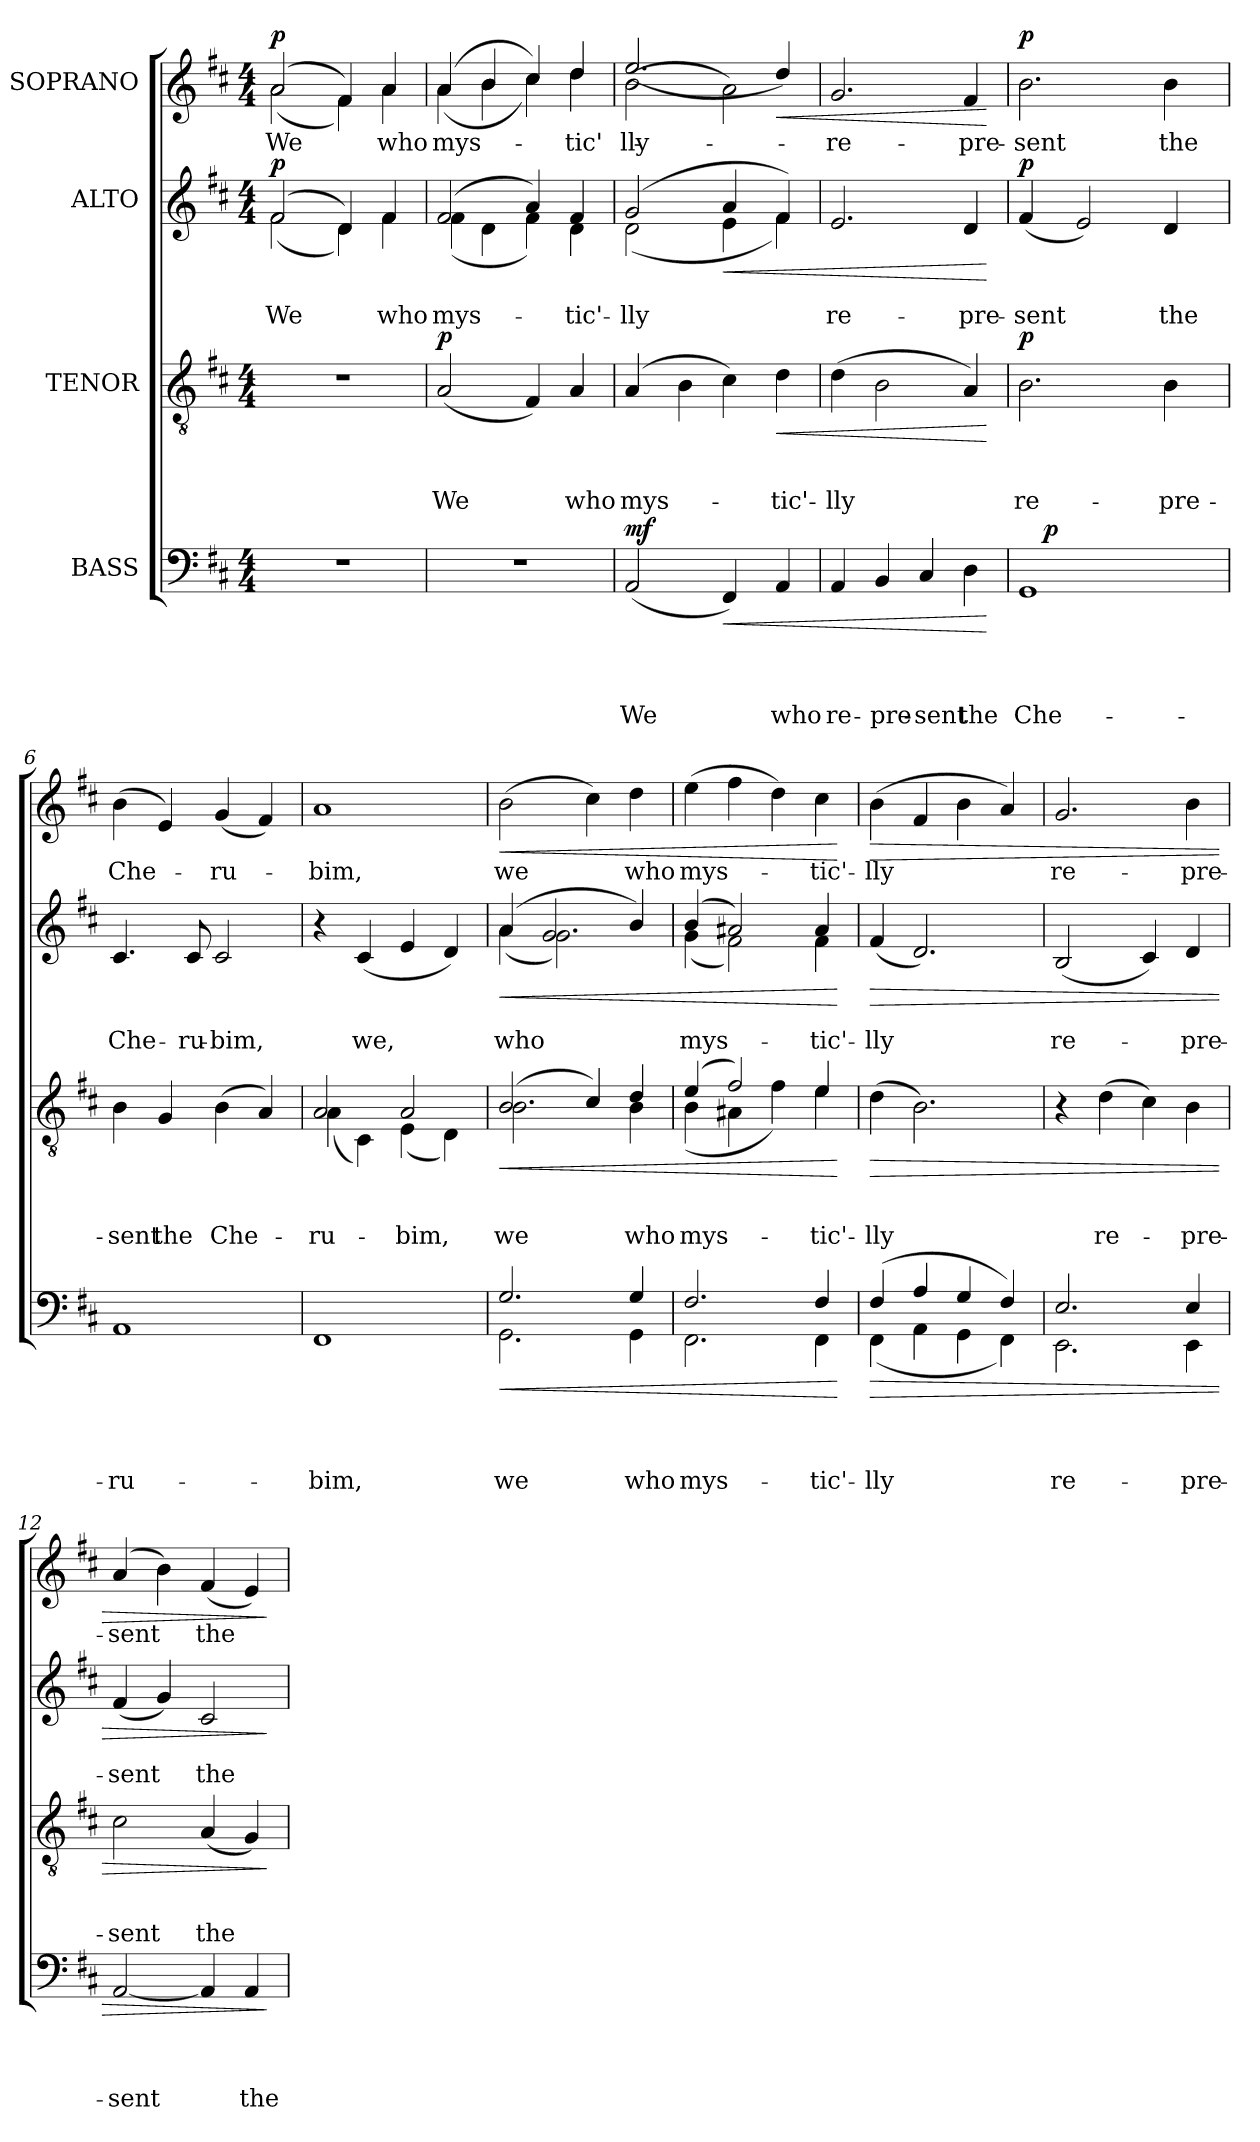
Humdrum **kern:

**kern	**text	**text	**text	**text	**dynam	**kern	**text	**text	**text	**dynam	**kern	**text	**text	**dynam	**kern	**text	**dynam
*part4	*part4	*part4	*part4	*part4	*part4	*part3	*part3	*part3	*part3	*part3	*part2	*part2	*part2	*part2	*part1	*part1	*part1
*staff4	*staff4	*staff4	*staff4	*staff4	*staff4	*staff3	*staff3	*staff3	*staff3	*staff3	*staff2	*staff2	*staff2	*staff2	*staff1	*staff1	*staff1
*I"BASS	*	*	*	*	*	*I"TENOR	*	*	*	*	*I"ALTO	*	*	*	*I"SOPRANO	*	*
*clefF4	*	*	*	*	*	*clefGv2	*	*	*	*	*clefG2	*	*	*	*clefG2	*	*
*k[f#c#]	*	*	*	*	*	*k[f#c#]	*	*	*	*	*k[f#c#]	*	*	*	*k[f#c#]	*	*
*D:	*	*	*	*	*	*D:	*	*	*	*	*D:	*	*	*	*D:	*	*
*M4/4	*	*	*	*	*	*M4/4	*	*	*	*	*M4/4	*	*	*	*M4/4	*	*
=1	=1	=1	=1	=1	=1	=1	=1	=1	=1	=1	=1	=1	=1	=1	=1	=1	=1
!	!	!	!	!	!	!	!	!	!	!	!	!	!	!	!LO:TX:a:B:t=Lento e misterioso	!	!
!	!	!	!	!	!	!	!	!	!	!	!	!	!LO:LY:b	!LO:DY:a	!	!LO:LY:b	!LO:DY:a
*	*	*	*	*	*	*	*	*	*	*	*^	*	*	*	*^	*	*
1r	.	.	.	.	.	1r	.	.	.	.	(2f#/	(<2f#\	.	We	p	(2a/	(<2a\	We	p
.	.	.	.	.	.	.	.	.	.	.	4d/)	4d\)	.	.	.	4f#/)	4f#\)	.	.
!	!	!	!	!	!	!	!	!	!	!	!	!	!	!LO:LY:b	!	!	!	!LO:LY:b	!
.	.	.	.	.	.	.	.	.	.	.	4f#/	4f#\	.	who	.	4a/	4a\	who	.
=2	=2	=2	=2	=2	=2	=2	=2	=2	=2	=2	=2	=2	=2	=2	=2	=2	=2	=2	=2
!	!	!	!	!	!	!	!	!	!LO:LY:b	!LO:DY:a	!	!	!	!LO:LY:b	!	!	!	!LO:LY:b	!
1r	.	.	.	.	.	(<2A/	.	.	We	p	(2f#/	(<4f#\	.	mys-	.	(4a/	(<4a\	mys-	.
.	.	.	.	.	.	.	.	.	.	.	.	4d\	.	.	.	4b/	4b\	.	.
.	.	.	.	.	.	4F#/)	.	.	.	.	4a/)	4f#\)	.	.	.	4cc#/)	4cc#\)	.	.
!	!	!	!	!	!	!	!	!	!LO:LY:b	!	!	!	!	!LO:LY:b	!	!	!	!LO:LY:b	!
.	.	.	.	.	.	4A/	.	.	who	.	4f#/	4d\	.	-tic'-	.	4dd/	4dd\	-tic'-	.
=3	=3	=3	=3	=3	=3	=3	=3	=3	=3	=3	=3	=3	=3	=3	=3	=3	=3	=3	=3
!	!	!	!	!LO:LY:b	!LO:DY:a	!	!	!	!LO:LY:b	!	!	!	!	!LO:LY:b	!	!	!	!LO:LY:b	!
*	*	*	*	*	*	*	*	*	*	*	*	*	*	*	*	*	*^	*	*
(<2AA/	.	.	.	We	mf	(4A/	.	.	mys-	.	(2g/	(<2d\	.	-lly	.	32ryy	(2.ee/	(<2b\	-lly	.
.	.	.	.	.	.	.	.	.	.	.	.	.	.	.	.	2ryy	.	.	.	.
.	.	.	.	.	.	4B\	.	.	.	.	.	.	.	.	.	.	.	.	.	.
!	!	!	!	!	!LO:HP:b	!	!	!	!	!	!	!	!	!	!LO:HP:b	!	!	!	!	!
4FF#/)	.	.	.	.	<	4c#\)	.	.	.	.	4a/	4e\	.	.	<	.	.	2a\)	.	.
.	.	.	.	.	.	.	.	.	.	.	.	.	.	.	.	4...ryy	.	.	.	.
!	!	!	!	!LO:LY:b	!	!	!	!	!LO:LY:b	!LO:HP:b	!	!	!	!	!	!	!	!	!	!LO:HP:b
4AA/	.	.	.	who	.	4d\	.	.	-tic'-	<	4f#/)	4f#\)	.	.	.	.	4dd/)	.	.	<
*	*	*	*	*	*	*	*	*	*	*	*	*	*	*	*	*	*v	*v	*	*
=4	=4	=4	=4	=4	=4	=4	=4	=4	=4	=4	=4	=4	=4	=4	=4	=4	=4	=4	=4
!	!	!	!	!LO:LY:b	!	!	!	!	!LO:LY:b	!	!	!	!	!LO:LY:b	!	!	!	!LO:LY:b	!
*	*	*	*	*	*	*	*	*	*	*	*v	*v	*	*	*	*	*	*	*
*	*	*	*	*	*	*	*	*	*	*	*	*	*	*	*v	*v	*	*
4AA/	.	.	.	re-	.	(>4d\	.	.	-lly	.	2.e/	.	re-	.	2.g/	re-	.
!	!	!	!	!LO:LY:b	!	!	!	!	!	!	!	!	!	!	!	!	!
4BB/	.	.	.	-pre-	.	2B\	.	.	.	.	.	.	.	.	.	.	.
!	!	!	!	!LO:LY:b	!	!	!	!	!	!	!	!	!	!	!	!	!
4C#/	.	.	.	-sent	.	.	.	.	.	.	.	.	.	.	.	.	.
!	!	!	!	!LO:LY:b	!	!	!	!	!	!	!	!	!LO:LY:b	!	!	!LO:LY:b	!
4D\	.	.	.	the	.	4A/)	.	.	.	.	4d/	.	-pre-	.	4f#/	-pre-	.
.	.	.	.	.	[	.	.	.	.	[	.	.	.	[	.	.	[
!!LO:LB:g=z
=5	=5	=5	=5	=5	=5	=5	=5	=5	=5	=5	=5	=5	=5	=5	=5	=5	=5
!	!	!	!	!LO:LY:b	!	!	!	!	!LO:LY:b	!LO:DY:a	!	!	!LO:LY:b	!LO:DY:a	!	!LO:LY:b	!LO:DY:a
*^	*	*	*	*	*	*	*	*	*	*	*	*	*	*	*	*	*
1GG	16.ryy	.	.	.	Che-	.	2.B\	.	.	re-	p	(<4f#/	.	-sent	p	2.b\	-sent	p
!	!	!	!	!	!	!LO:DY:a	!	!	!	!	!	!	!	!	!	!	!	!
.	2ryy	.	.	.	.	p	.	.	.	.	.	.	.	.	.	.	.	.
.	.	.	.	.	.	.	.	.	.	.	.	2e/)	.	.	.	.	.	.
.	4ryy	.	.	.	.	.	.	.	.	.	.	.	.	.	.	.	.	.
!	!	!	!	!	!	!	!	!	!	!LO:LY:b	!	!	!	!LO:LY:b	!	!	!LO:LY:b	!
.	.	.	.	.	.	.	4B\	.	.	-pre-	.	4d/	.	the	.	4b\	the	.
.	8ryy	.	.	.	.	.	.	.	.	.	.	.	.	.	.	.	.	.
.	32ryy	.	.	.	.	.	.	.	.	.	.	.	.	.	.	.	.	.
=6	=6	=6	=6	=6	=6	=6	=6	=6	=6	=6	=6	=6	=6	=6	=6	=6	=6	=6
!	!	!	!	!	!LO:LY:b	!	!	!	!	!LO:LY:b	!	!	!	!LO:LY:b	!	!	!LO:LY:b	!
*v	*v	*	*	*	*	*	*	*	*	*	*	*	*	*	*	*	*	*
1AA	.	.	.	-ru-	.	4B\	.	.	-sent	.	4.c#/	.	Che-	.	(>4b\	Che-	.
!	!	!	!	!	!	!	!	!	!LO:LY:b	!	!	!	!	!	!	!	!
.	.	.	.	.	.	4G/	.	.	the	.	.	.	.	.	4e/)	.	.
!	!	!	!	!	!	!	!	!	!	!	!	!	!LO:LY:b	!	!	!	!
.	.	.	.	.	.	.	.	.	.	.	8c#/	.	-ru-	.	.	.	.
!	!	!	!	!	!	!	!	!	!LO:LY:b	!	!	!	!LO:LY:b	!	!	!LO:LY:b	!
.	.	.	.	.	.	(>4B\	.	.	Che-	.	2c#/	.	-bim,	.	(<4g/	-ru-	.
.	.	.	.	.	.	4A/)	.	.	.	.	.	.	.	.	4f#/)	.	.
=7	=7	=7	=7	=7	=7	=7	=7	=7	=7	=7	=7	=7	=7	=7	=7	=7	=7
!	!	!	!	!LO:LY:b	!	!	!	!	!LO:LY:b	!	!	!	!	!	!	!LO:LY:b	!
*	*	*	*	*	*	*^	*	*	*	*	*	*	*	*	*	*	*
1FF#	.	.	.	-bim,	.	2A/	(<4A\	.	.	-ru-	.	4r	.	.	.	1a	-bim,	.
!	!	!	!	!	!	!	!	!	!	!	!	!	!	!LO:LY:b	!	!	!	!
.	.	.	.	.	.	.	4C#\)	.	.	.	.	(<4c#/	.	we,	.	.	.	.
!	!	!	!	!	!	!	!	!	!	!LO:LY:b	!	!	!	!	!	!	!	!
.	.	.	.	.	.	2A/	(<4E\	.	.	-bim,	.	4e/	.	.	.	.	.	.
.	.	.	.	.	.	.	4D\)	.	.	.	.	4d/)	.	.	.	.	.	.
=8	=8	=8	=8	=8	=8	=8	=8	=8	=8	=8	=8	=8	=8	=8	=8	=8	=8	=8
!	!	!	!	!LO:LY:b	!LO:HP:b	!	!	!	!	!LO:LY:b	!LO:HP:b	!	!	!LO:LY:b	!LO:HP:b	!	!LO:LY:b	!LO:HP:b
*^	*	*	*	*	*	*	*	*	*	*	*	*^	*	*	*	*	*	*
2.G/	2.GG\	.	.	.	we	<	(2B/	2.B\	.	.	we	<	(4a/	(<4a\	.	who	<	(>2b\	we	<
.	.	.	.	.	.	.	.	.	.	.	.	.	2g/	2.g\)	.	.	.	.	.	.
.	.	.	.	.	.	.	4c#/)	.	.	.	.	.	.	.	.	.	.	4cc#\)	.	.
!	!	!	!	!	!LO:LY:b	!	!	!	!	!	!LO:LY:b	!	!	!	!	!	!	!	!LO:LY:b	!
4G/	4GG\	.	.	.	who	.	4d/	4B\	.	.	who	.	4b/)	.	.	.	.	4dd\	who	.
=9	=9	=9	=9	=9	=9	=9	=9	=9	=9	=9	=9	=9	=9	=9	=9	=9	=9	=9	=9	=9
!	!	!	!	!	!LO:LY:b	!	!	!	!	!	!LO:LY:b	!	!	!	!	!LO:LY:b	!	!	!LO:LY:b	!
2.F#/	2.FF#\	.	.	.	mys-	.	(4e/	(<4B\	.	.	mys-	.	(4b/	(<4g\	.	mys-	.	(>4ee\	mys-	.
.	.	.	.	.	.	.	2f#/)	4A#X\	.	.	.	.	2a#X/)	2f#\)	.	.	.	4ff#\	.	.
.	.	.	.	.	.	.	.	4f#\)	.	.	.	.	.	.	.	.	.	4dd\)	.	.
!	!	!	!	!	!LO:LY:b	!	!	!	!	!	!LO:LY:b	!	!	!	!	!LO:LY:b	!	!	!LO:LY:b	!
4F#/	4FF#\	.	.	.	-tic'-	.	4e/	4e\	.	.	-tic'-	.	4a#/	4f#\	.	-tic'-	.	4cc#\	-tic'-	.
*v	*v	*	*	*	*	*	*	*	*	*	*	*	*v	*v	*	*	*	*	*	*
*	*	*	*	*	*	*v	*v	*	*	*	*	*	*	*	*	*	*	*
.	.	.	.	.	[	.	.	.	.	[	.	.	.	[	.	.	[
!!LO:PB:g=z
=10	=10	=10	=10	=10	=10	=10	=10	=10	=10	=10	=10	=10	=10	=10	=10	=10	=10
!	!	!	!	!LO:LY:b	!LO:HP:b	!	!	!	!LO:LY:b	!LO:HP:b	!	!	!LO:LY:b	!LO:HP:b	!	!LO:LY:b	!LO:HP:b
*^	*	*	*	*	*	*	*	*	*	*	*	*	*	*	*	*	*
(4F#/	(<4FF#\	.	.	.	-lly	>	(>4d\	.	.	-lly	>	(<4f#/	.	-lly	>	(>4b\	-lly	>
4A/	4AA\	.	.	.	.	.	2.B\)	.	.	.	.	2.d/)	.	.	.	4f#/	.	.
4G/	4GG\	.	.	.	.	.	.	.	.	.	.	.	.	.	.	4b\	.	.
4F#/)	4FF#\)	.	.	.	.	.	.	.	.	.	.	.	.	.	.	4a/)	.	.
=11	=11	=11	=11	=11	=11	=11	=11	=11	=11	=11	=11	=11	=11	=11	=11	=11	=11	=11
!	!	!	!	!	!LO:LY:b	!	!	!	!	!	!	!	!	!LO:LY:b	!	!	!LO:LY:b	!
2.E/	2.EE\	.	.	.	re-	.	4r	.	.	.	.	(<2B/	.	re-	.	2.g/	re-	.
!	!	!	!	!	!	!	!	!	!	!LO:LY:b	!	!	!	!	!	!	!	!
.	.	.	.	.	.	.	(>4d\	.	.	re-	.	.	.	.	.	.	.	.
.	.	.	.	.	.	.	4c#\)	.	.	.	.	4c#/)	.	.	.	.	.	.
!	!	!	!	!	!LO:LY:b	!	!	!	!	!LO:LY:b	!	!	!	!LO:LY:b	!	!	!LO:LY:b	!
4E/	4EE\	.	.	.	-pre-	.	4B\	.	.	-pre-	.	4d/	.	-pre-	.	4b\	-pre-	.
=12	=12	=12	=12	=12	=12	=12	=12	=12	=12	=12	=12	=12	=12	=12	=12	=12	=12	=12
!	!	!	!	!	!LO:LY:b	!	!	!	!	!LO:LY:b	!	!	!	!LO:LY:b	!	!	!LO:LY:b	!
*v	*v	*	*	*	*	*	*	*	*	*	*	*	*	*	*	*	*	*
[<2AA/	.	.	.	-sent	.	2c#\	.	.	-sent	.	(<4f#/	.	-sent	.	(4a/	-sent	.
.	.	.	.	.	.	.	.	.	.	.	4g/)	.	.	.	4b\)	.	.
!	!	!	!	!	!	!	!	!	!LO:LY:b	!	!	!	!LO:LY:b	!	!	!LO:LY:b	!
4AA/]	.	.	.	.	.	(<4A/	.	.	the	.	2c#/	.	the	.	(<4f#/	the	.
!	!	!	!	!LO:LY:b	!	!	!	!	!	!	!	!	!	!	!	!	!
4AA/	.	.	.	the	.	4G/)	.	.	.	.	.	.	.	.	4e/)	.	.
.	.	.	.	.	]	.	.	.	.	]	.	.	.	]	.	.	]
=	=	=	=	=	=	=	=	=	=	=	=	=	=	=	=	=	=
*-	*-	*-	*-	*-	*-	*-	*-	*-	*-	*-	*-	*-	*-	*-	*-	*-	*-
